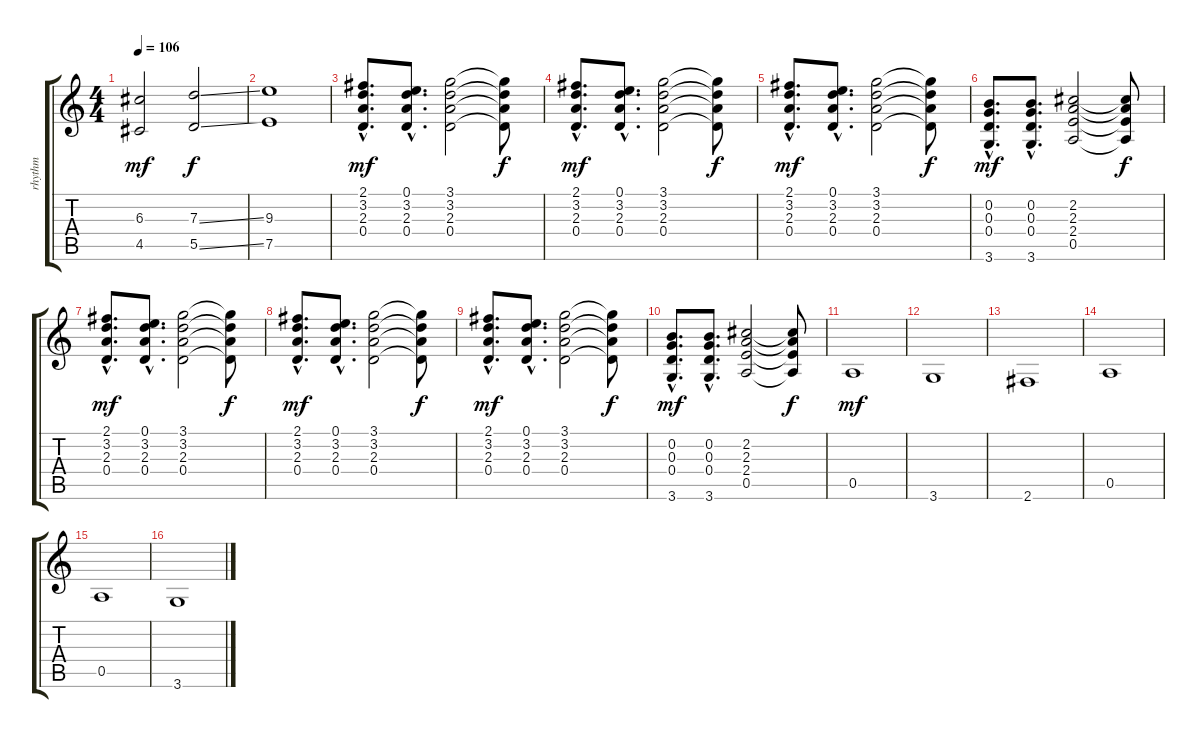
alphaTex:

\track ("rhythm" "rhythm") {instrument distortionguitar}
\staff {score tabs}
\tuning (E4 B3 G3 D3 A2 E2) {hide}
\ts (4 4)
\tempo 106
\clef g2
\ks c
(6.3 4.5).2{dy mf} (7.3{ss} 5.5{ss}).2{dy f} |
(9.3 7.5).1 |
(2.1{hac} 3.2{hac} 2.3{hac} 0.4{hac}).8{d dy mf} (0.1{hac} 3.2{hac} 2.3{hac} 0.4{hac}).8{d} (3.1 3.2 2.3 0.4).2 (3.1{t} 3.2{t} 2.3{t} 0.4{t}).8{dy f} |
(2.1{hac} 3.2{hac} 2.3{hac} 0.4{hac}).8{d dy mf} (0.1{hac} 3.2{hac} 2.3{hac} 0.4{hac}).8{d} (3.1 3.2 2.3 0.4).2 (3.1{t} 3.2{t} 2.3{t} 0.4{t}).8{dy f} |
(2.1{hac} 3.2{hac} 2.3{hac} 0.4{hac}).8{d dy mf} (0.1{hac} 3.2{hac} 2.3{hac} 0.4{hac}).8{d} (3.1 3.2 2.3 0.4).2 (3.1{t} 3.2{t} 2.3{t} 0.4{t}).8{dy f} |
(0.2{hac} 0.3{hac} 0.4{hac} 3.6{hac}).8{d dy mf} (0.2{hac} 0.3{hac} 0.4{hac} 3.6{hac}).8{d} (2.2 2.3 2.4 0.5).2 (2.2{t} 2.3{t} 2.4{t} 0.5{t}).8{dy f} |
(2.1{hac} 3.2{hac} 2.3{hac} 0.4{hac}).8{d dy mf} (0.1{hac} 3.2{hac} 2.3{hac} 0.4{hac}).8{d} (3.1 3.2 2.3 0.4).2 (3.1{t} 3.2{t} 2.3{t} 0.4{t}).8{dy f} |
(2.1{hac} 3.2{hac} 2.3{hac} 0.4{hac}).8{d dy mf} (0.1{hac} 3.2{hac} 2.3{hac} 0.4{hac}).8{d} (3.1 3.2 2.3 0.4).2 (3.1{t} 3.2{t} 2.3{t} 0.4{t}).8{dy f} |
(2.1{hac} 3.2{hac} 2.3{hac} 0.4{hac}).8{d dy mf} (0.1{hac} 3.2{hac} 2.3{hac} 0.4{hac}).8{d} (3.1 3.2 2.3 0.4).2 (3.1{t} 3.2{t} 2.3{t} 0.4{t}).8{dy f} |
(0.2{hac} 0.3{hac} 0.4{hac} 3.6{hac}).8{d dy mf} (0.2{hac} 0.3{hac} 0.4{hac} 3.6{hac}).8{d} (2.2 2.3 2.4 0.5).2 (2.2{t} 2.3{t} 2.4{t} 0.5{t}).8{dy f} |
0.5.1{dy mf} |
3.6.1 |
2.6.1 |
0.5.1 |
0.5.1 |
3.6.1
